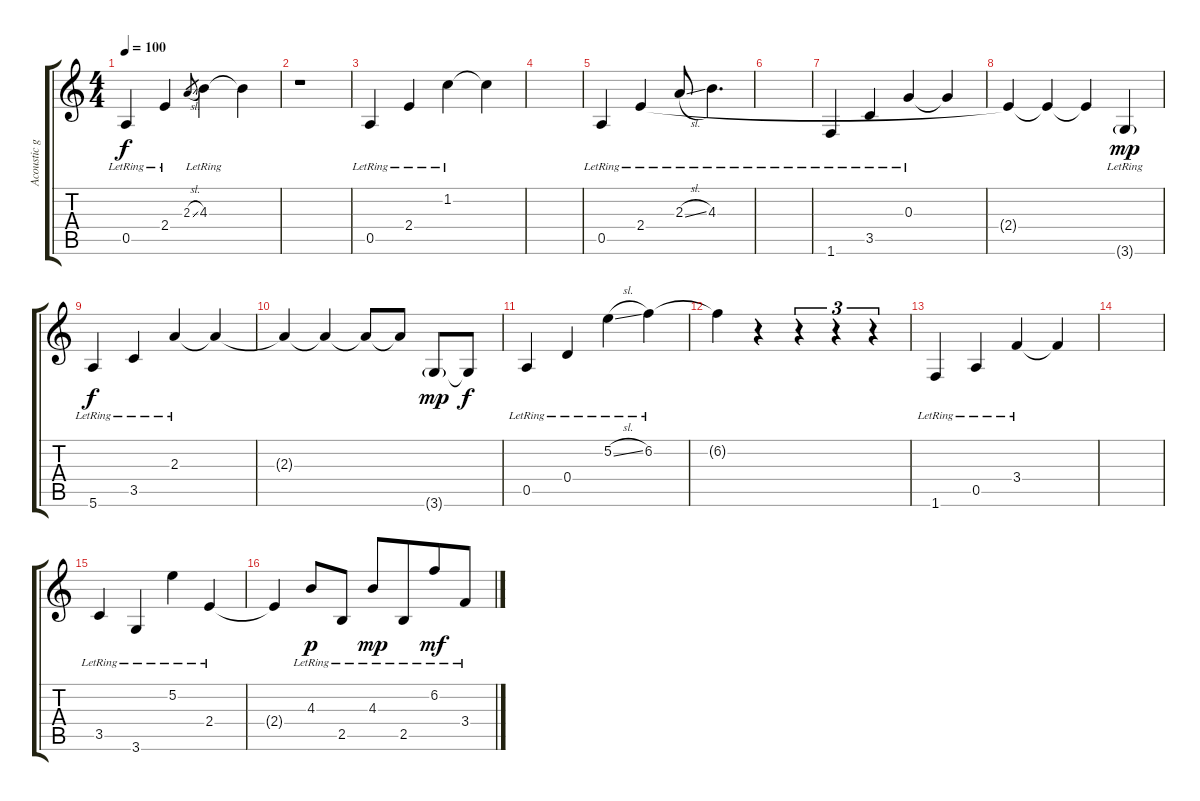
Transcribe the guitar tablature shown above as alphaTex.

\track ("Acoustic guitar" "Acoustic g") {instrument acousticguitarsteel}
\staff {score tabs}
\tuning (E4 B3 G3 D3 A2 E2) {hide}
\ts (4 4)
\tempo 100
\clef g2
\ks c
0.5{lr}.4{dy f} 2.4{lr}.4 2.3{sl}.8{gr} 4.3{lr}.4 4.3{t}.4 |
r.1 |
0.5{lr}.4 2.4{lr}.4 1.2{lr}.4 1.2{t}.4 |
|
0.5{lr}.4 2.4{lr}.4 2.3{sl lr}.8 4.3{lr}.4{d} |
|
1.6{lr}.4 3.5{lr}.4 0.3{lr}.4 0.3{t}.4 |
2.4{t}.4 2.4{t}.4 2.4{t}.4 3.6{g lr}.4{dy mp} |
5.6{lr}.4{dy f} 3.5{lr}.4 2.3{lr}.4 2.3{t}.4 |
2.3{t}.4 2.3{t}.4 2.3{t}.8 2.3{t}.8 3.6{g}.8{dy mp} 3.6{t}.8{dy f} |
0.5{lr}.4 0.4{lr}.4 5.2{sl lr}.4 6.2{lr}.4 |
6.2{t}.4 r.4 r.4{tu (3 2)} r.4{tu (3 2)} r.4{tu (3 2)} |
1.6{lr}.4 0.5{lr}.4 3.4{lr}.4 3.4{t}.4 |
|
3.5{lr}.4 3.6{lr}.4 5.2{lr}.4 2.4{lr}.4 |
2.4{t}.4 4.3{lr}.8{dy p} 2.5{lr}.8 4.3{lr}.8{dy mp beam merge} 2.5{lr}.8{beam merge} 6.2{lr}.8{dy mf beam merge} 3.4{lr}.8
